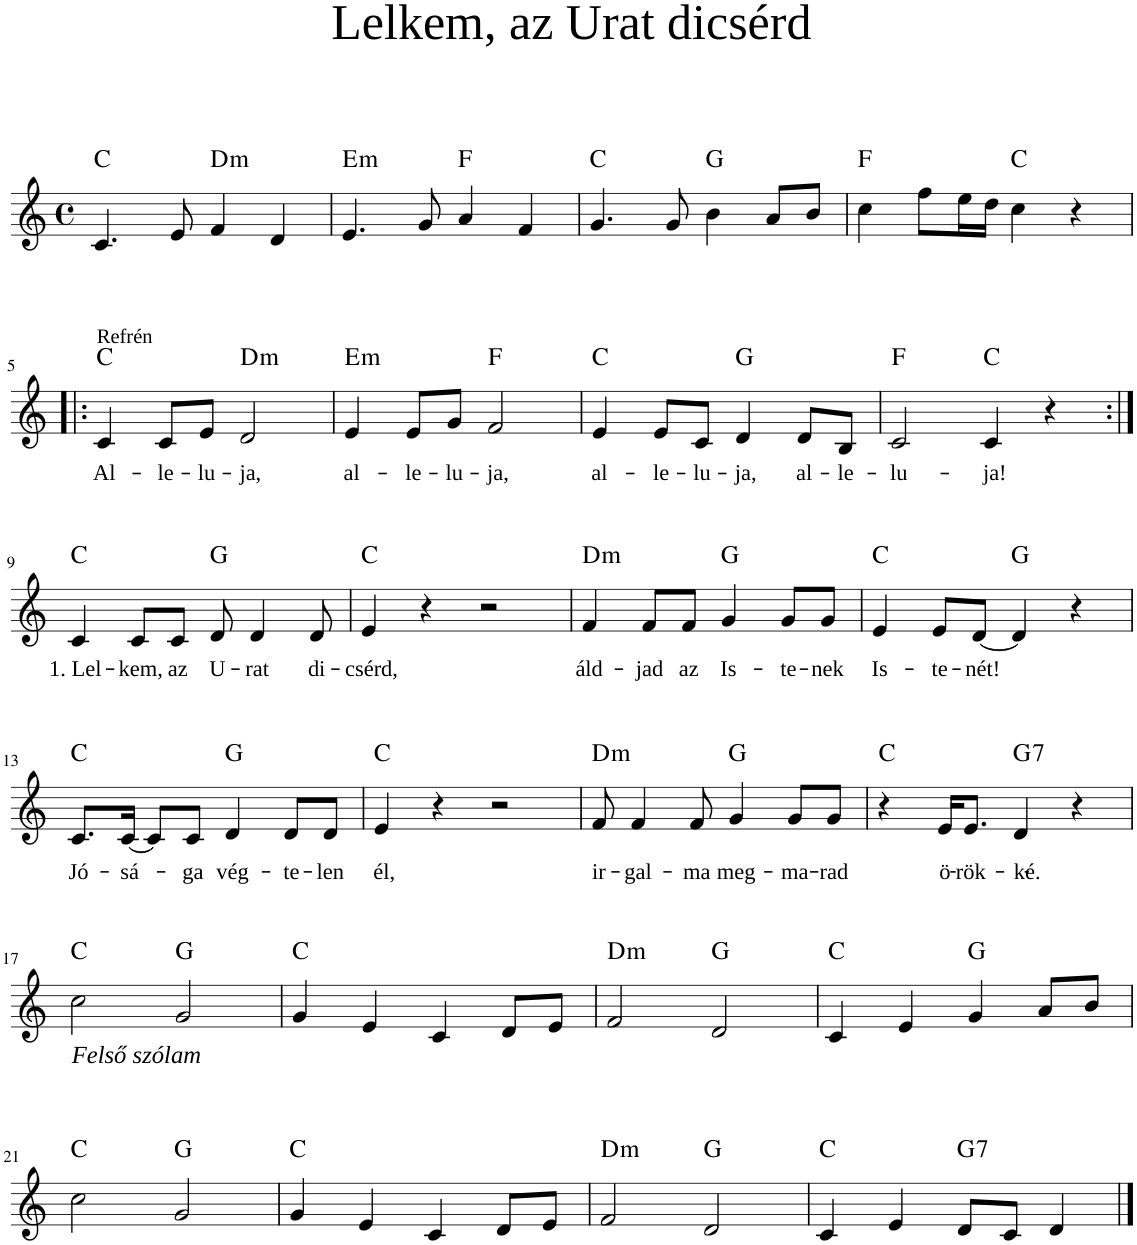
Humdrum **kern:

**kern	**text	**harte
*part1	*part1	*part1
*staff1	*staff1	*
*I"Piano	*	*
*I'Pno	*	*
*clefG2	*	*
*k[]	*	*
*M4/4	*	*
*met(c)	*	*
=1	=1	=1
!	!	!LO:H:kt=N.C.
4.c/	.	N
8e/	.	.
!	!	!LO:H:kt=m
4f/	.	D:min
4d/	.	.
=2	=2	=2
!	!	!LO:H:kt=m
4.e/	.	E:min
8g/	.	.
!	!	!LO:H:kt=N.C.
4a/	.	N
4f/	.	.
=3	=3	=3
!	!	!LO:H:kt=N.C.
4.g/	.	N
8g/	.	.
!	!	!LO:H:kt=N.C.
4b\	.	N
8a/L	.	.
8b/J	.	.
=4	=4	=4
!	!	!LO:H:kt=N.C.
4cc\	.	N
8ff\L	.	.
16ee\L	.	.
16dd\JJ	.	.
!	!	!LO:H:kt=N.C.
4cc\	.	N
4r	.	.
!!LO:LB:g=z
=5!|:	=5!|:	=5!|:
!LO:TX:a:t=Refrén	!	!
!	!LO:LY:b	!LO:H:kt=N.C.
4c/	Al-	N
!	!LO:LY:b	!
8c/L	-le-	.
!	!LO:LY:b	!
8e/J	-lu-	.
!	!LO:LY:b	!LO:H:kt=m
2d/	-ja,	D:min
=6	=6	=6
!	!LO:LY:b	!LO:H:kt=m
4e/	al-	E:min
!	!LO:LY:b	!
8e/L	-le-	.
!	!LO:LY:b	!
8g/J	-lu-	.
!	!LO:LY:b	!LO:H:kt=N.C.
2f/	-ja,	N
=7	=7	=7
!	!LO:LY:b	!LO:H:kt=N.C.
4e/	al-	N
!	!LO:LY:b	!
8e/L	-le-	.
!	!LO:LY:b	!
8c/J	-lu-	.
!	!LO:LY:b	!LO:H:kt=N.C.
4d/	-ja,	N
!	!LO:LY:b	!
8d/L	al-	.
!	!LO:LY:b	!
8B/J	-le-	.
=8	=8	=8
!	!LO:LY:b	!LO:H:kt=N.C.
2c/	-lu-	N
!	!LO:LY:b	!LO:H:kt=N.C.
4c/	-ja!	N
4r	.	.
!!LO:LB:g=z
=9:|!	=9:|!	=9:|!
!	!LO:LY:b	!LO:H:kt=N.C.
4c/	1. Lel-	N
!	!LO:LY:b	!
8c/L	-kem,	.
!	!LO:LY:b	!
8c/J	az	.
!	!LO:LY:b	!LO:H:kt=N.C.
8d/	U-	N
!	!LO:LY:b	!
4d/	-rat	.
!	!LO:LY:b	!
8d/	di-	.
=10	=10	=10
!	!LO:LY:b	!LO:H:kt=N.C.
4e/	-csérd,	N
4r	.	.
2r	.	.
=11	=11	=11
!	!LO:LY:b	!LO:H:kt=m
4f/	áld-	D:min
!	!LO:LY:b	!
8f/L	-jad	.
!	!LO:LY:b	!
8f/J	az	.
!	!LO:LY:b	!LO:H:kt=N.C.
4g/	Is-	N
!	!LO:LY:b	!
8g/L	-te-	.
!	!LO:LY:b	!
8g/J	-nek	.
=12	=12	=12
!	!LO:LY:b	!LO:H:kt=N.C.
4e/	Is-	N
!	!LO:LY:b	!
8e/L	-te-	.
!	!LO:LY:b	!
[8d/J	-nét!	.
!	!	!LO:H:kt=N.C.
4d/]	.	N
4r	.	.
!!LO:LB:g=z
=13	=13	=13
!	!LO:LY:b	!LO:H:kt=N.C.
8.c/L	Jó-	N
!	!LO:LY:b	!
[16c/Jk	-sá-	.
8c/L]	.	.
!	!LO:LY:b	!
8c/J	-ga	.
!	!LO:LY:b	!LO:H:kt=N.C.
4d/	vég-	N
!	!LO:LY:b	!
8d/L	-te-	.
!	!LO:LY:b	!
8d/J	-len	.
=14	=14	=14
!	!LO:LY:b	!LO:H:kt=N.C.
4e/	él,	N
4r	.	.
2r	.	.
=15	=15	=15
!	!LO:LY:b	!LO:H:kt=m
8f/	ir-	D:min
!	!LO:LY:b	!
4f/	-gal-	.
!	!LO:LY:b	!
8f/	-ma	.
!	!LO:LY:b	!LO:H:kt=N.C.
4g/	meg-	N
!	!LO:LY:b	!
8g/L	-ma-	.
!	!LO:LY:b	!
8g/J	-rad	.
=16	=16	=16
!	!	!LO:H:kt=N.C.
4r	.	N
!	!LO:LY:b	!
16e/KL	ö-	.
!	!LO:LY:b	!
8.e/J	-rök-	.
!	!LO:LY:b	!LO:H:kt=7
4d/	-ké.-	G:7
4r	.	.
!!LO:LB:g=z
=17	=17	=17
!LO:TX:b:i:t=Felső szólam	!	!LO:H:kt=N.C.
2cc\	.	N
!	!	!LO:H:kt=N.C.
2g/	.	N
=18	=18	=18
!	!	!LO:H:kt=N.C.
4g/	.	N
4e/	.	.
4c/	.	.
8d/L	.	.
8e/J	.	.
=19	=19	=19
!	!	!LO:H:kt=m
2f/	.	D:min
!	!	!LO:H:kt=N.C.
2d/	.	N
=20	=20	=20
!	!	!LO:H:kt=N.C.
4c/	.	N
4e/	.	.
!	!	!LO:H:kt=N.C.
4g/	.	N
8a/L	.	.
8b/J	.	.
!!LO:LB:g=z
=21	=21	=21
!	!	!LO:H:kt=N.C.
2cc\	.	N
!	!	!LO:H:kt=N.C.
2g/	.	N
=22	=22	=22
!	!	!LO:H:kt=N.C.
4g/	.	N
4e/	.	.
4c/	.	.
8d/L	.	.
8e/J	.	.
=23	=23	=23
!	!	!LO:H:kt=m
2f/	.	D:min
!	!	!LO:H:kt=N.C.
2d/	.	N
=24	=24	=24
!	!	!LO:H:kt=N.C.
4c/	.	N
4e/	.	.
!	!	!LO:H:kt=7
8d/L	.	G:7
8c/J	.	.
4d/	.	.
==	==	==
*-	*-	*-
